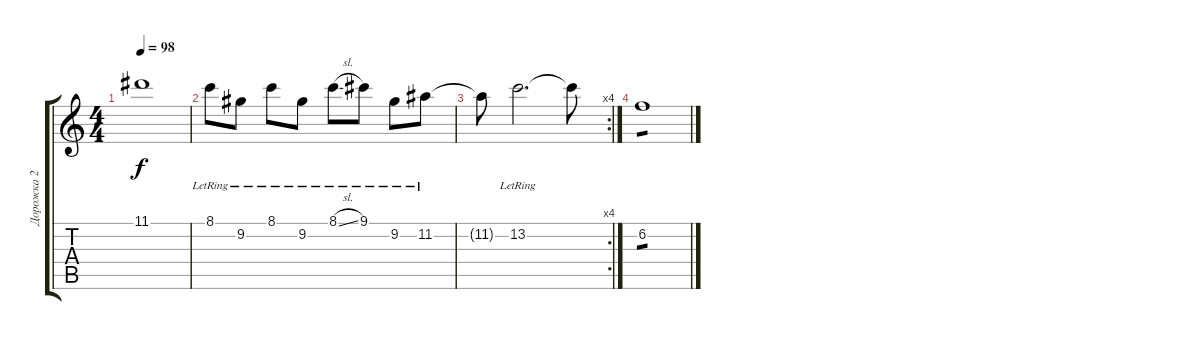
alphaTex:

\track ("Дорожка 2" "Дорожка 2") {instrument electricguitarclean}
\staff {score tabs}
\tuning (E4 B3 G3 D3 A2 E2) {hide}
\ts (4 4)
\tempo 98
\clef g2
\ks c
11.1{t}.1{dy f} |
8.1{lr}.8 9.2{lr}.8 8.1{lr}.8 9.2{lr}.8 8.1{sl lr}.8 9.1{lr}.8 9.2{lr}.8 11.2{lr}.8 |
\rc 4
11.2{t}.8 13.2{lr}.2{d} 13.2{t}.8 |
6.2.1{tp 1}
